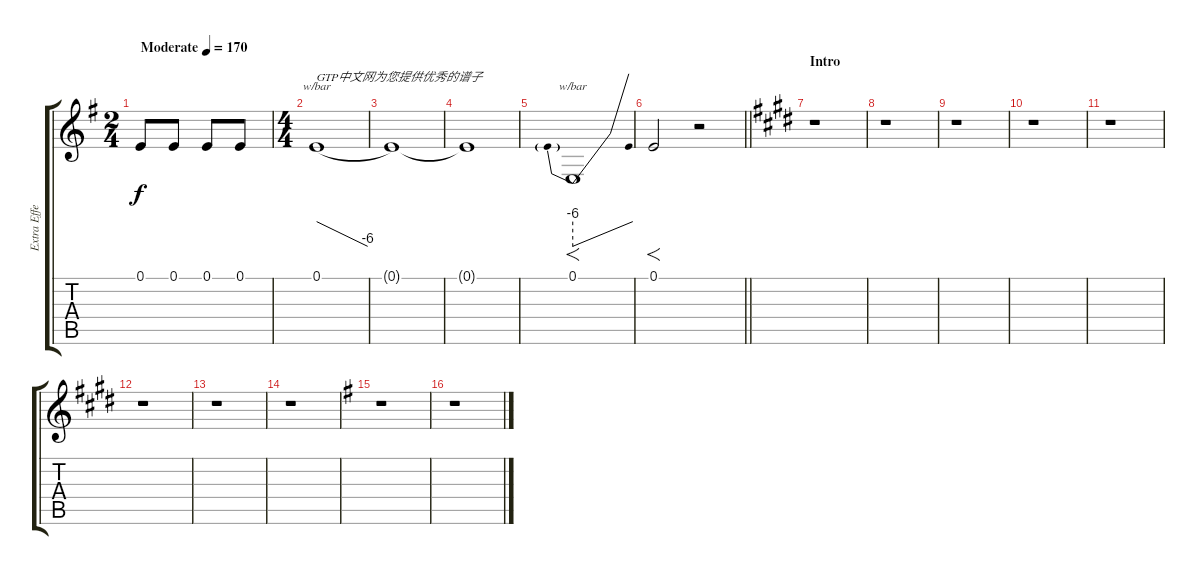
\track ("Extra Effects" "Extra Effe") {instrument reversecymbal}
\staff {score tabs}
\tuning (E4 B3 G3 D3 A2 E2) {hide}
\ts (2 4)
\tempo (170 "Moderate")
\clef g2
\ks eminor
0.1.8{dy f instrument gunshot} 0.1.8 0.1.8 0.1.8 |
\ts (4 4)
0.1.1{tbe (dive default 0 0 60 -24) txt "GTP中文网为您提供优秀的谱子" instrument applause} |
0.1{t}.1 |
0.1{t}.1{volume 8} |
0.1.1{f tbe (predivedive default 0 -24 60 0) volume 12 instrument reversecymbal} |
\barLineRight lightlight
0.1.2{f} r.2 |
\section ("" "Intro")
\ks e
r.1 |
r.1 |
r.1 |
r.1 |
r.1 |
r.1 |
r.1 |
r.1 |
\ks g
r.1 |
r.1
